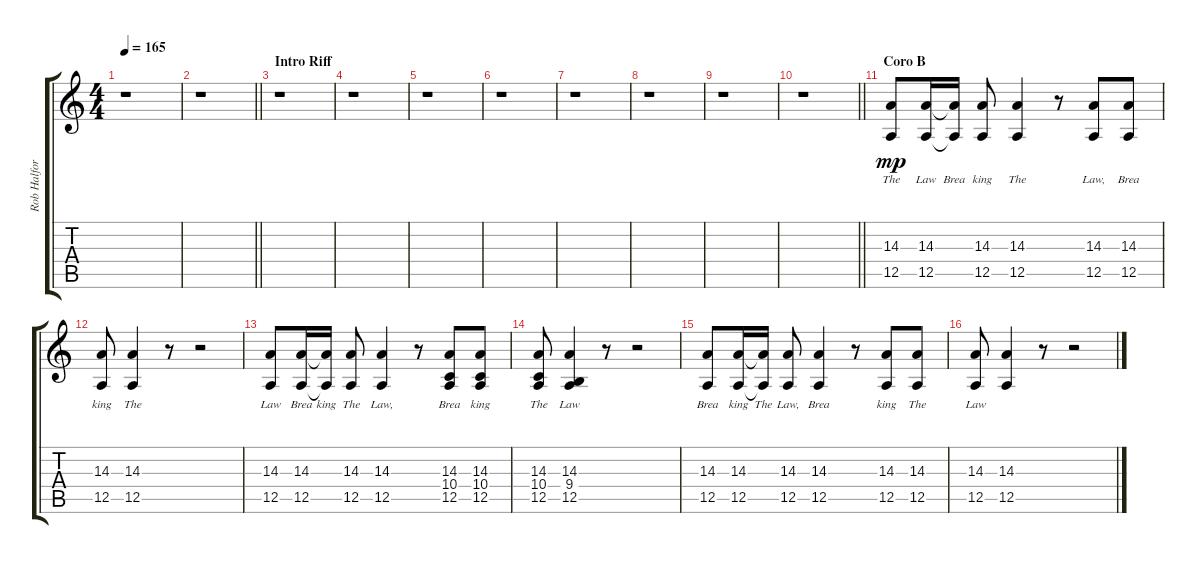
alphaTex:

\track ("Rob Halford" "Rob Halfor") {instrument lead2sawtooth}
\staff {score tabs}
\tuning (E4 B3 G3 D3 A2 E2) {hide}
\ts (4 4)
\tempo 165
\clef g2
\ks c
r.1{dy mp} |
\barLineRight lightlight
r.1 |
\section ("" "Intro Riff")
r.1 |
r.1 |
r.1 |
r.1 |
r.1 |
r.1 |
r.1 |
\barLineRight lightlight
r.1 |
\section ("" "Coro B")
(14.3 12.5).8{lyrics (0 "The") lyrics (1 "") lyrics (2 "") lyrics (3 "") lyrics (4 "")} (14.3 12.5).16{lyrics (0 "Law") lyrics (1 "") lyrics (2 "") lyrics (3 "") lyrics (4 "")} (14.3{t} 12.5{t}).16{lyrics (0 "Brea") lyrics (1 "") lyrics (2 "") lyrics (3 "") lyrics (4 "")} (14.3 12.5).8{lyrics (0 "king") lyrics (1 "") lyrics (2 "") lyrics (3 "") lyrics (4 "")} (14.3 12.5).4{lyrics (0 "The") lyrics (1 "") lyrics (2 "") lyrics (3 "") lyrics (4 "")} r.8 (14.3 12.5).8{lyrics (0 "Law,") lyrics (1 "") lyrics (2 "") lyrics (3 "") lyrics (4 "")} (14.3 12.5).8{lyrics (0 "Brea") lyrics (1 "") lyrics (2 "") lyrics (3 "") lyrics (4 "")} |
(14.3 12.5).8{lyrics (0 "king") lyrics (1 "") lyrics (2 "") lyrics (3 "") lyrics (4 "")} (14.3 12.5).4{lyrics (0 "The") lyrics (1 "") lyrics (2 "") lyrics (3 "") lyrics (4 "")} r.8 r.2 |
(14.3 12.5).8{lyrics (0 "Law") lyrics (1 "") lyrics (2 "") lyrics (3 "") lyrics (4 "")} (14.3 12.5).16{lyrics (0 "Brea") lyrics (1 "") lyrics (2 "") lyrics (3 "") lyrics (4 "")} (14.3{t} 12.5{t}).16{lyrics (0 "king") lyrics (1 "") lyrics (2 "") lyrics (3 "") lyrics (4 "")} (14.3 12.5).8{lyrics (0 "The") lyrics (1 "") lyrics (2 "") lyrics (3 "") lyrics (4 "")} (14.3 12.5).4{lyrics (0 "Law,") lyrics (1 "") lyrics (2 "") lyrics (3 "") lyrics (4 "")} r.8 (14.3 10.4 12.5).8{lyrics (0 "Brea") lyrics (1 "") lyrics (2 "") lyrics (3 "") lyrics (4 "")} (14.3 10.4 12.5).8{lyrics (0 "king") lyrics (1 "") lyrics (2 "") lyrics (3 "") lyrics (4 "")} |
(14.3 10.4 12.5).8{lyrics (0 "The") lyrics (1 "") lyrics (2 "") lyrics (3 "") lyrics (4 "")} (14.3 9.4 12.5).4{lyrics (0 "Law") lyrics (1 "") lyrics (2 "") lyrics (3 "") lyrics (4 "")} r.8 r.2 |
(14.3 12.5).8{lyrics (0 "Brea") lyrics (1 "") lyrics (2 "") lyrics (3 "") lyrics (4 "")} (14.3 12.5).16{lyrics (0 "king") lyrics (1 "") lyrics (2 "") lyrics (3 "") lyrics (4 "")} (14.3{t} 12.5{t}).16{lyrics (0 "The") lyrics (1 "") lyrics (2 "") lyrics (3 "") lyrics (4 "")} (14.3 12.5).8{lyrics (0 "Law,") lyrics (1 "") lyrics (2 "") lyrics (3 "") lyrics (4 "")} (14.3 12.5).4{lyrics (0 "Brea") lyrics (1 "") lyrics (2 "") lyrics (3 "") lyrics (4 "")} r.8 (14.3 12.5).8{lyrics (0 "king") lyrics (1 "") lyrics (2 "") lyrics (3 "") lyrics (4 "")} (14.3 12.5).8{lyrics (0 "The") lyrics (1 "") lyrics (2 "") lyrics (3 "") lyrics (4 "")} |
(14.3 12.5).8{lyrics (0 "Law") lyrics (1 "") lyrics (2 "") lyrics (3 "") lyrics (4 "")} (14.3 12.5).4 r.8 r.2
